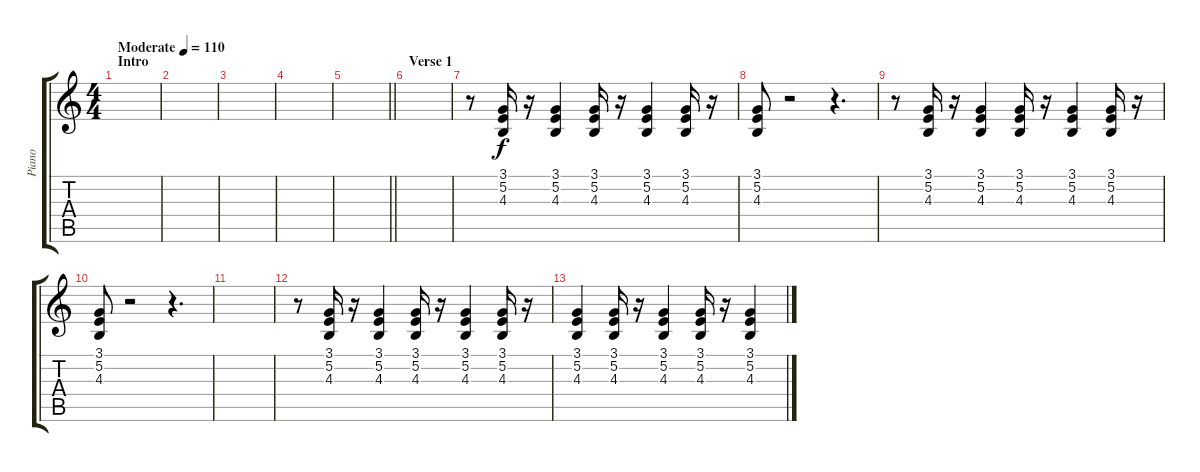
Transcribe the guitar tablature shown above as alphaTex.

\track ("Piano" "Piano") {instrument lead2sawtooth}
\staff {score tabs}
\tuning (E4 B3 G3 D3 A2 E2) {hide}
\ts (4 4)
\section ("" "Intro")
\tempo (110 "Moderate")
\clef g2
\ks c
|
|
|
|
\barLineRight lightlight
|
\section ("" "Verse 1")
|
r.8 (3.1 5.2 4.3).16 r.16 (3.1 5.2 4.3).4 (3.1 5.2 4.3).16 r.16 (3.1 5.2 4.3).4 (3.1 5.2 4.3).16 r.16 |
(3.1 5.2 4.3).8 r.2 r.4{d} |
r.8 (3.1 5.2 4.3).16 r.16 (3.1 5.2 4.3).4 (3.1 5.2 4.3).16 r.16 (3.1 5.2 4.3).4 (3.1 5.2 4.3).16 r.16 |
(3.1 5.2 4.3).8 r.2 r.4{d} |
|
r.8 (3.1 5.2 4.3).16 r.16 (3.1 5.2 4.3).4 (3.1 5.2 4.3).16 r.16 (3.1 5.2 4.3).4 (3.1 5.2 4.3).16 r.16 |
(3.1 5.2 4.3).4 (3.1 5.2 4.3).16 r.16 (3.1 5.2 4.3).4 (3.1 5.2 4.3).16 r.16 (3.1 5.2 4.3).4
